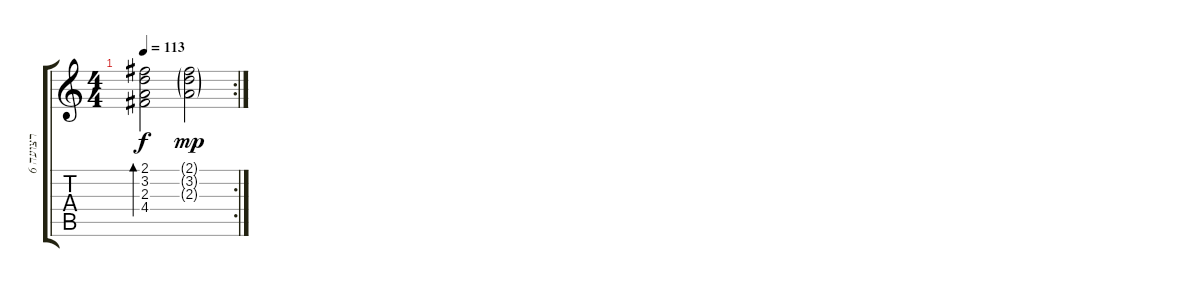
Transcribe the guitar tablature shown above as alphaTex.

\track ("רצועה 6" "רצועה 6") {instrument acousticguitarsteel}
\staff {score tabs}
\tuning (E4 B3 G3 D3 A2 E2) {hide}
\rc 2
\ts (4 4)
\tempo 113
\clef g2
\ks c
(2.1 3.2 2.3 4.4).2{bd 60 dy f} (2.1{g} 3.2{g} 2.3{g}).2{dy mp}
